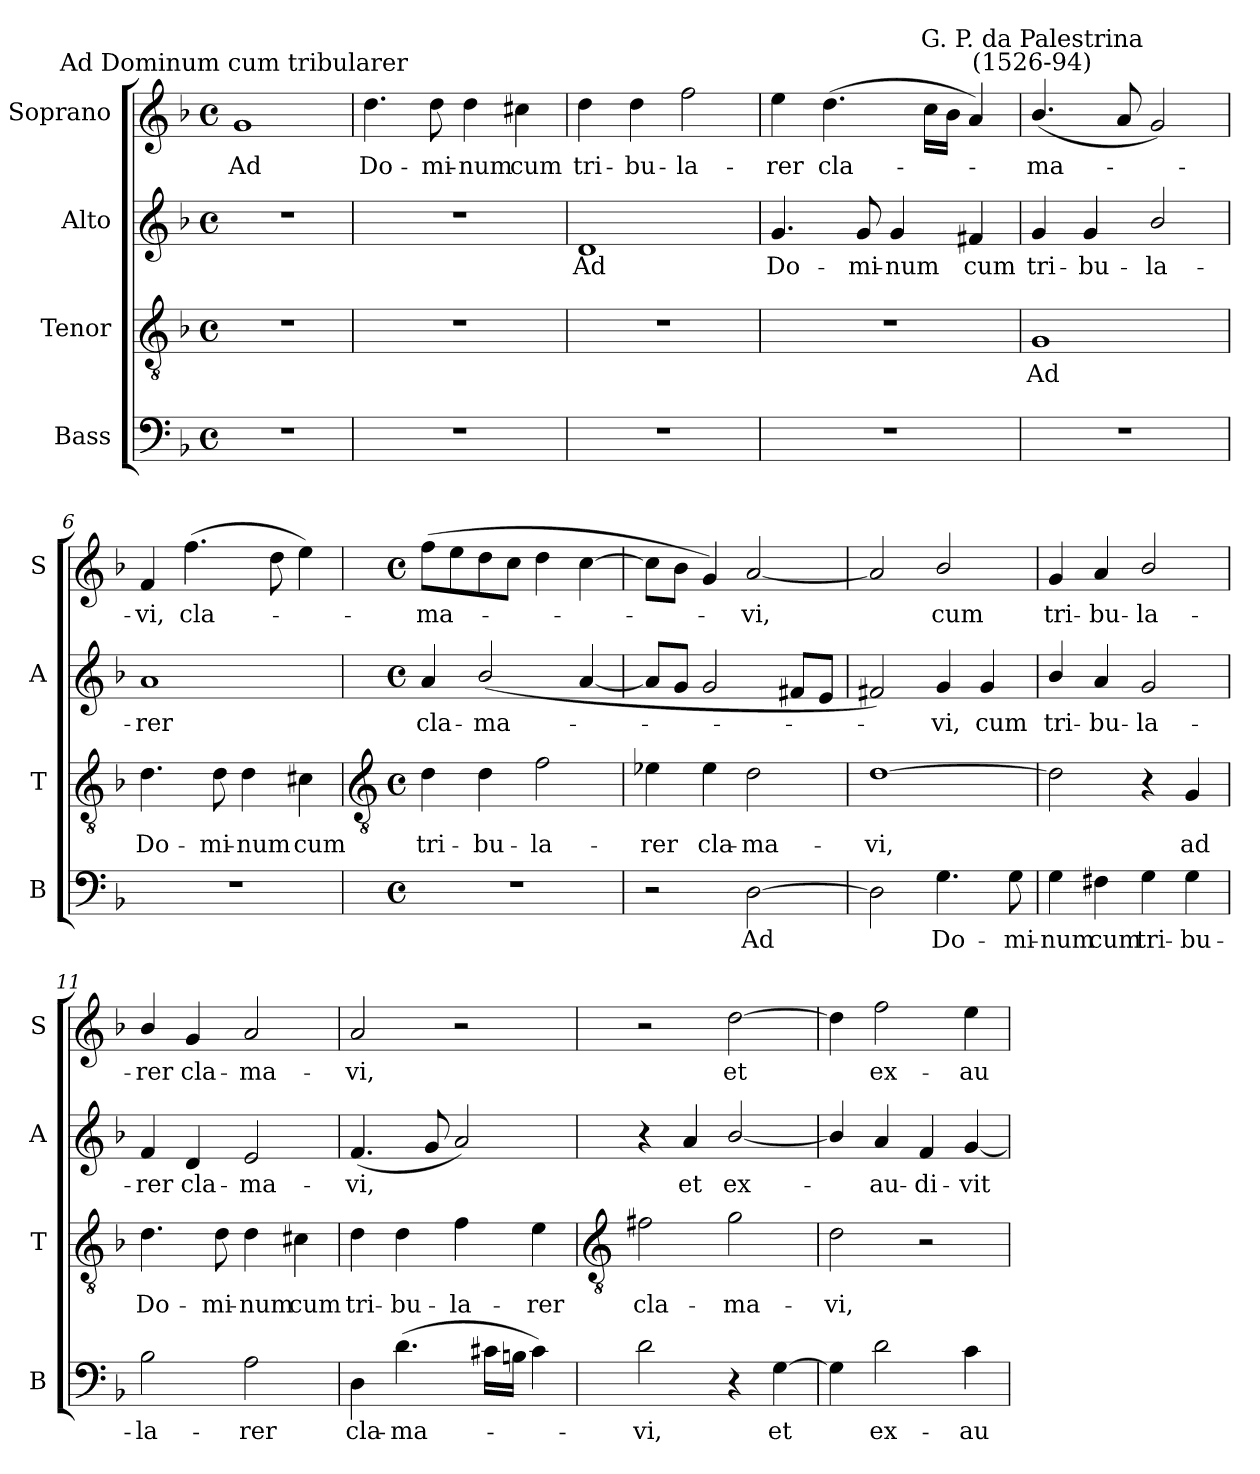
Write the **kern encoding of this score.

**kern	**text	**kern	**text	**kern	**text	**kern	**text
*part4	*part4	*part3	*part3	*part2	*part2	*part1	*part1
*staff4	*staff4	*staff3	*staff3	*staff2	*staff2	*staff1	*staff1
*I"Bass	*	*I"Tenor	*	*I"Alto	*	*I"Soprano	*
*I'B	*	*I'T	*	*I'A	*	*I'S	*
*clefF4	*	*clefGv2	*	*clefG2	*	*clefG2	*
*k[b-]	*	*k[b-]	*	*k[b-]	*	*k[b-]	*
*F:	*	*F:	*	*F:	*	*F:	*
*M4/4	*	*M4/4	*	*M4/4	*	*M4/4	*
*met(c)	*	*met(c)	*	*met(c)	*	*met(c)	*
=1	=1	=1	=1	=1	=1	=1	=1
!	!	!	!	!	!	!LO:TX:a:cj:t=Ad Dominum cum tribularer	!
!	!	!	!	!	!	!	!LO:LY:b
1r	.	1r	.	1r	.	1g	Ad
=2	=2	=2	=2	=2	=2	=2	=2
!	!	!	!	!	!	!	!LO:LY:b
1r	.	1r	.	1r	.	4.dd	Do-
!	!	!	!	!	!	!	!LO:LY:b
.	.	.	.	.	.	8dd	-mi-
!	!	!	!	!	!	!	!LO:LY:b
.	.	.	.	.	.	4dd	-num
!	!	!	!	!	!	!	!LO:LY:b
.	.	.	.	.	.	4cc#X	cum
=3	=3	=3	=3	=3	=3	=3	=3
!	!	!	!	!	!LO:LY:b	!	!LO:LY:b
1r	.	1r	.	1d	Ad	4dd	tri-
!	!	!	!	!	!	!	!LO:LY:b
.	.	.	.	.	.	4dd	-bu-
!	!	!	!	!	!	!	!LO:LY:b
.	.	.	.	.	.	2ff	-la-
=4	=4	=4	=4	=4	=4	=4	=4
!	!	!	!	!	!LO:LY:b	!	!LO:LY:b
1r	.	1r	.	4.g	Do-	4ee	-rer
!	!	!	!	!	!	!	!LO:LY:b
.	.	.	.	.	.	(>4.dd	cla-
!	!	!	!	!	!LO:LY:b	!	!
.	.	.	.	8g	-mi-	.	.
!	!	!	!	!	!LO:LY:b	!	!
.	.	.	.	4g	-num	.	.
.	.	.	.	.	.	16ccLL	.
.	.	.	.	.	.	16b-JJ	.
!	!	!	!	!	!LO:LY:b	!	!
.	.	.	.	4f#X	cum	4a)	.
=5	=5	=5	=5	=5	=5	=5	=5
!	!	!	!	!	!	!LO:TX:a:cj:t=G. P. da Palestrina\n(1526-94)	!
!	!	!	!LO:LY:b	!	!LO:LY:b	!	!LO:LY:b
1r	.	1G	Ad	4g	tri-	(<4.b-/	ma-
!	!	!	!	!	!LO:LY:b	!	!
.	.	.	.	4g	-bu-	.	.
.	.	.	.	.	.	8a	.
!	!	!	!	!	!LO:LY:b	!	!
.	.	.	.	2b-/	-la-	2g)	.
=6	=6	=6	=6	=6	=6	=6	=6
!	!	!	!LO:LY:b	!	!LO:LY:b	!	!LO:LY:b
1r	.	4.d	Do-	1a	-rer	4f	vi,
!	!	!	!	!	!	!	!LO:LY:b
.	.	.	.	.	.	(>4.ff	cla-
!	!	!	!LO:LY:b	!	!	!	!
.	.	8d	-mi-	.	.	.	.
!	!	!	!LO:LY:b	!	!	!	!
.	.	4d	-num	.	.	.	.
.	.	.	.	.	.	8dd	.
!	!	!	!LO:LY:b	!	!	!	!
.	.	4c#X	cum	.	.	4ee)	.
!!LO:LB:g=z
=7	=7	=7	=7	=7	=7	=7	=7
*	*	*clefGv2	*	*	*	*	*
*M4/4	*	*M4/4	*	*M4/4	*	*M4/4	*
*met(c)	*	*met(c)	*	*met(c)	*	*met(c)	*
!	!	!	!LO:LY:b	!	!LO:LY:b	!	!LO:LY:b
1r	.	4d	tri-	4a	cla-	(>8ffL	ma-
.	.	.	.	.	.	8ee	.
!	!	!	!LO:LY:b	!	!LO:LY:b	!	!
.	.	4d	-bu-	(<2b-/	-ma-	8dd	.
.	.	.	.	.	.	8ccJ	.
!	!	!	!LO:LY:b	!	!	!	!
.	.	2f	-la-	.	.	4dd	.
.	.	.	.	[4a	.	[4cc	.
=8	=8	=8	=8	=8	=8	=8	=8
!	!	!	!LO:LY:b	!	!	!	!
2r	.	4e-X	-rer	8aL]	.	8ccL]	.
.	.	.	.	8gJ	.	8b-J	.
!	!	!	!LO:LY:b	!	!	!	!
.	.	4e-	cla-	2g	.	4g)	.
!	!LO:LY:b	!	!LO:LY:b	!	!	!	!LO:LY:b
[2D	Ad	2d	-ma-	.	.	[2a	vi,
.	.	.	.	8f#XL	.	.	.
.	.	.	.	8eJ	.	.	.
=9	=9	=9	=9	=9	=9	=9	=9
!	!	!	!LO:LY:b	!	!	!	!
2D]	.	[1d	-vi,	2f#X)	.	2a]	.
!	!LO:LY:b	!	!	!	!LO:LY:b	!	!LO:LY:b
4.G	Do-	.	.	4g	vi,	2b-/	cum
!	!	!	!	!	!LO:LY:b	!	!
.	.	.	.	4g	cum	.	.
!	!LO:LY:b	!	!	!	!	!	!
8G	-mi-	.	.	.	.	.	.
=10	=10	=10	=10	=10	=10	=10	=10
!	!LO:LY:b	!	!	!	!LO:LY:b	!	!LO:LY:b
4G	-num	2d]	.	4b-/	tri-	4g	tri-
!	!LO:LY:b	!	!	!	!LO:LY:b	!	!LO:LY:b
4F#X	cum	.	.	4a	-bu-	4a	-bu-
!	!LO:LY:b	!	!	!	!LO:LY:b	!	!LO:LY:b
4G	tri-	4r	.	2g	-la-	2b-/	-la-
!	!LO:LY:b	!	!LO:LY:b	!	!	!	!
4G	-bu-	4G	ad	.	.	.	.
=11	=11	=11	=11	=11	=11	=11	=11
!	!LO:LY:b	!	!LO:LY:b	!	!LO:LY:b	!	!LO:LY:b
2B-	-la-	4.d	Do-	4f	-rer	4b-/	-rer
!	!	!	!	!	!LO:LY:b	!	!LO:LY:b
.	.	.	.	4d	cla-	4g	cla-
!	!	!	!LO:LY:b	!	!	!	!
.	.	8d	-mi-	.	.	.	.
!	!LO:LY:b	!	!LO:LY:b	!	!LO:LY:b	!	!LO:LY:b
2A	-rer	4d	-num	2e	-ma-	2a	-ma-
!	!	!	!LO:LY:b	!	!	!	!
.	.	4c#X	cum	.	.	.	.
=12	=12	=12	=12	=12	=12	=12	=12
!	!LO:LY:b	!	!LO:LY:b	!	!LO:LY:b	!	!LO:LY:b
4D	cla-	4d	tri-	(<4.f	-vi,	2a	-vi,
!	!LO:LY:b	!	!LO:LY:b	!	!	!	!
(>4.d	-ma-	4d	-bu-	.	.	.	.
.	.	.	.	8g	.	.	.
!	!	!	!LO:LY:b	!	!	!	!
.	.	4f	-la-	2a)	.	2r	.
16c#XLL	.	.	.	.	.	.	.
16BnJJ	.	.	.	.	.	.	.
!	!	!	!LO:LY:b	!	!	!	!
4c#)	.	4e	-rer	.	.	.	.
!!LO:LB:g=z
=13	=13	=13	=13	=13	=13	=13	=13
*	*	*clefGv2	*	*	*	*	*
!	!LO:LY:b	!	!LO:LY:b	!	!	!	!
2d	vi,	2f#X	cla-	4r	.	2r	.
!	!	!	!	!	!LO:LY:b	!	!
.	.	.	.	4a	et	.	.
!	!	!	!LO:LY:b	!	!LO:LY:b	!	!LO:LY:b
4r	.	2g	-ma-	[2b-/	ex-	[2dd	et
!	!LO:LY:b	!	!	!	!	!	!
[4G	et	.	.	.	.	.	.
=14	=14	=14	=14	=14	=14	=14	=14
!	!	!	!LO:LY:b	!	!	!	!
4G]	.	2d	-vi,	4b-/]	.	4dd]	.
!	!LO:LY:b	!	!	!	!LO:LY:b	!	!LO:LY:b
2d	ex-	.	.	4a	au-	2ff	ex-
!	!	!	!	!	!LO:LY:b	!	!
.	.	2r	.	4f	-di-	.	.
!	!LO:LY:b	!	!	!	!LO:LY:b	!	!LO:LY:b
4c	-au-	.	.	[4g	-vit	4ee	-au-
=	=	=	=	=	=	=	=
*-	*-	*-	*-	*-	*-	*-	*-
